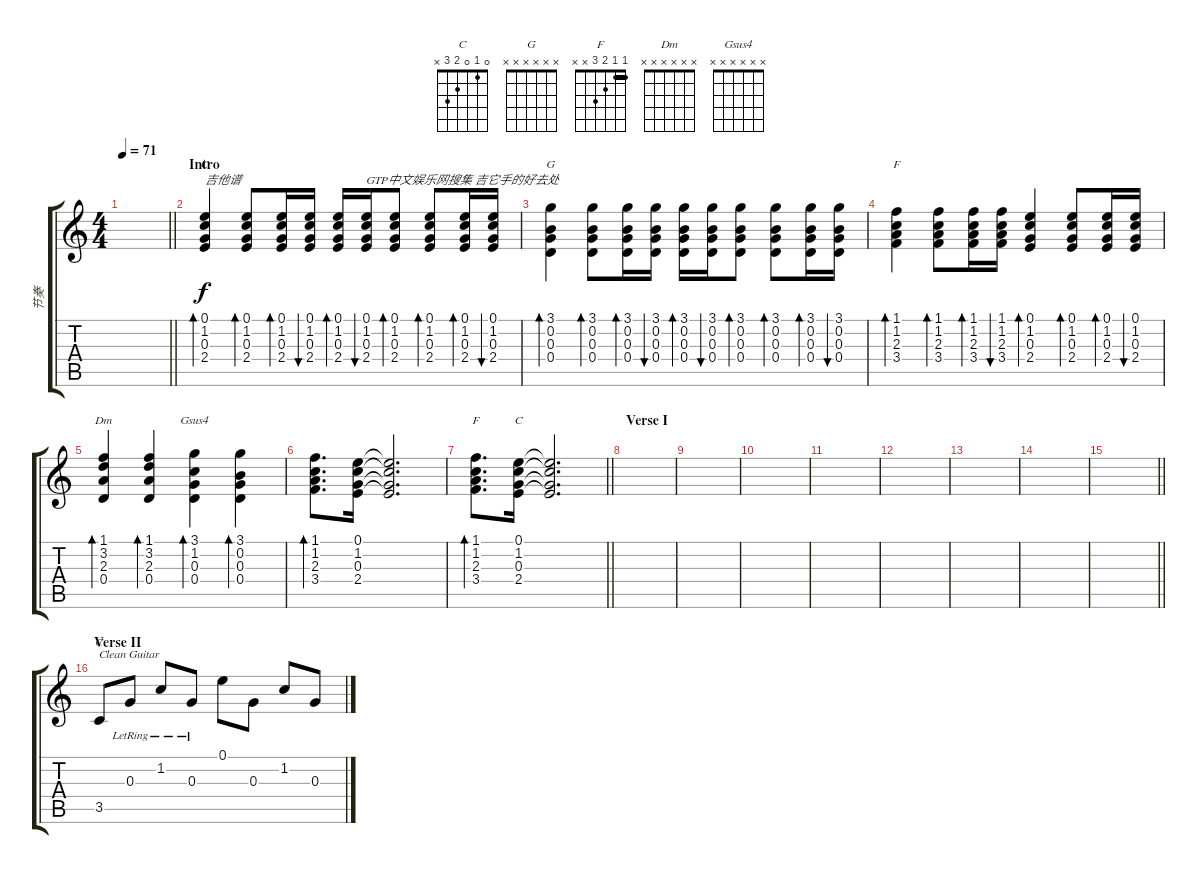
\track ("节奏" "节奏") {instrument electricguitarjazz}
\staff {score tabs}
\tuning (E4 B3 G3 D3 A2 E2) {hide}
\chord ("C" x x x x x x)
\chord ("G" x x x x x x)
\chord ("F" x x x x x x)
\chord ("Dm" x x x x x x)
\chord ("Gsus4" x x x x x x)
\chord ("F" 1 1 2 3 x x) {barre 1}
\chord ("C" 3 5 5 5 x x)
\chord ("C" 0 1 0 2 3 x)
\ts (4 4)
\tempo 71
\clef g2
\barLineRight lightlight
\ks c
|
\section ("" "Intro")
(0.1 1.2 0.3 2.4).4{bd 30 ch "C" txt "吉他谱"} (0.1 1.2 0.3 2.4).8{bd 30} (0.1 1.2 0.3 2.4).16{bd 30} (0.1 1.2 0.3 2.4).16{bu 30} (0.1 1.2 0.3 2.4).16{bd 30} (0.1 1.2 0.3 2.4).16{bu 30 txt "GTP中文娱乐网搜集 吉它手的好去处"} (0.1 1.2 0.3 2.4).8{bd 30} (0.1 1.2 0.3 2.4).8{bd 30} (0.1 1.2 0.3 2.4).16{bd 30} (0.1 1.2 0.3 2.4).16{bu 30} |
(3.1 0.2 0.3 0.4).4{bd 30 ch "G"} (3.1 0.2 0.3 0.4).8{bd 30} (3.1 0.2 0.3 0.4).16{bd 30} (3.1 0.2 0.3 0.4).16{bu 30} (3.1 0.2 0.3 0.4).16{bd 30} (3.1 0.2 0.3 0.4).16{bu 30} (3.1 0.2 0.3 0.4).8{bd 30} (3.1 0.2 0.3 0.4).8{bd 30} (3.1 0.2 0.3 0.4).16{bd 30} (3.1 0.2 0.3 0.4).16{bu 30} |
(1.1 1.2 2.3 3.4).4{bd 30 ch "F"} (1.1 1.2 2.3 3.4).8{bd 30} (1.1 1.2 2.3 3.4).16{bd 30} (1.1 1.2 2.3 3.4).16{bu 30} (0.1 1.2 0.3 2.4).4{bd 30} (0.1 1.2 0.3 2.4).8{bd 30} (0.1 1.2 0.3 2.4).16{bd 30} (0.1 1.2 0.3 2.4).16{bu 30} |
(1.1 3.2 2.3 0.4).4{bd 30 ch "Dm"} (1.1 3.2 2.3 0.4).4{bd 30} (3.1 1.2 0.3 0.4).4{bd 30 ch "Gsus4"} (3.1 0.2 0.3 0.4).4{bd 30} |
(1.1 1.2 2.3 3.4).8{d bd 30} (0.1 1.2 0.3 2.4).16 (0.1{t} 1.2{t} 0.3{t} 2.4{t}).2{d} |
\barLineRight lightlight
(1.1 1.2 2.3 3.4).8{d bd 30 ch "F"} (0.1 1.2 0.3 2.4).16{ch "C"} (0.1{t} 1.2{t} 0.3{t} 2.4{t}).2{d} |
\section ("" "Verse I")
|
|
|
|
|
|
|
\barLineRight lightlight
|
\section ("" "Verse II")
3.5.8{ch "C" txt "Clean Guitar"} 0.3{lr}.8 1.2{lr}.8 0.3{lr}.8 0.1.8 0.3.8 1.2.8 0.3.8
